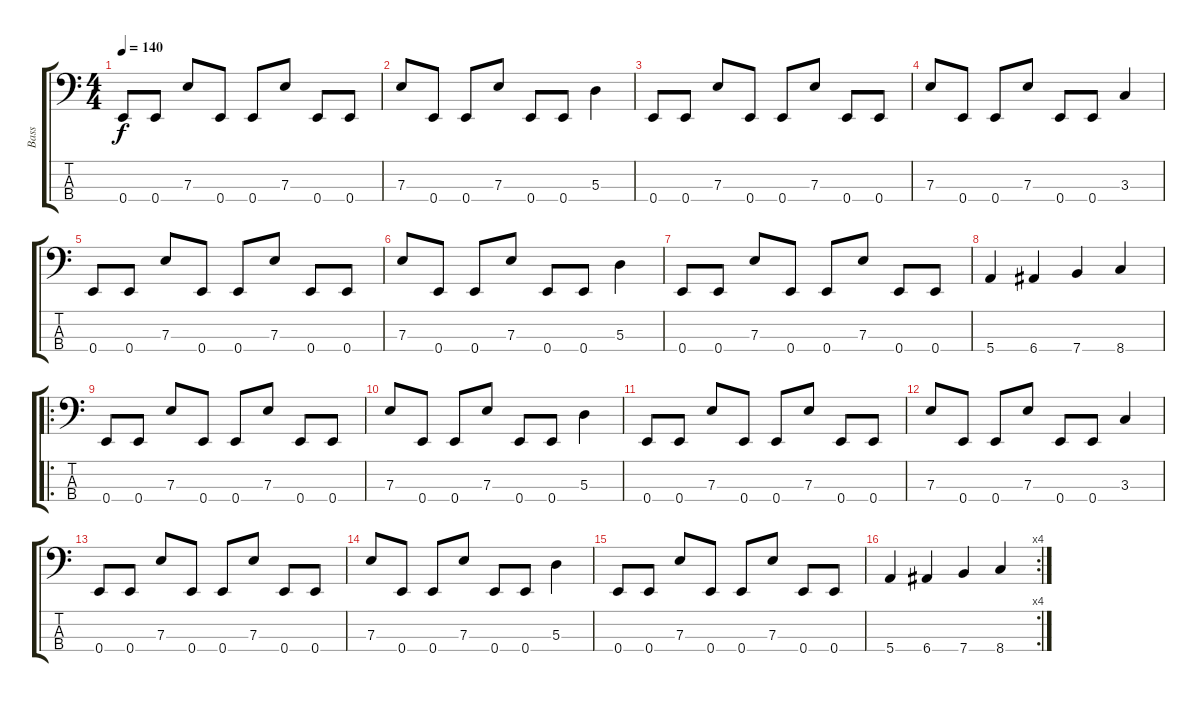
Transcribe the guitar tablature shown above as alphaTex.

\track ("Bass" "Bass") {instrument electricbasspick}
\staff {score tabs}
\tuning (G2 D2 A1 E1) {hide}
\ts (4 4)
\tempo 140
\clef f4
\ks c
0.4.8{dy f instrument electricbasspick} 0.4.8 7.3.8 0.4.8 0.4.8 7.3.8 0.4.8 0.4.8 |
7.3.8 0.4.8 0.4.8 7.3.8 0.4.8 0.4.8 5.3.4 |
0.4.8 0.4.8 7.3.8 0.4.8 0.4.8 7.3.8 0.4.8 0.4.8 |
7.3.8 0.4.8 0.4.8 7.3.8 0.4.8 0.4.8 3.3.4 |
0.4.8 0.4.8 7.3.8 0.4.8 0.4.8 7.3.8 0.4.8 0.4.8 |
7.3.8 0.4.8 0.4.8 7.3.8 0.4.8 0.4.8 5.3.4 |
0.4.8 0.4.8 7.3.8 0.4.8 0.4.8 7.3.8 0.4.8 0.4.8 |
5.4.4 6.4.4 7.4.4 8.4.4 |
\ro
0.4.8 0.4.8 7.3.8 0.4.8 0.4.8 7.3.8 0.4.8 0.4.8 |
7.3.8 0.4.8 0.4.8 7.3.8 0.4.8 0.4.8 5.3.4 |
0.4.8 0.4.8 7.3.8 0.4.8 0.4.8 7.3.8 0.4.8 0.4.8 |
7.3.8 0.4.8 0.4.8 7.3.8 0.4.8 0.4.8 3.3.4 |
0.4.8 0.4.8 7.3.8 0.4.8 0.4.8 7.3.8 0.4.8 0.4.8 |
7.3.8 0.4.8 0.4.8 7.3.8 0.4.8 0.4.8 5.3.4 |
0.4.8 0.4.8 7.3.8 0.4.8 0.4.8 7.3.8 0.4.8 0.4.8 |
\rc 4
5.4.4 6.4.4 7.4.4 8.4.4
